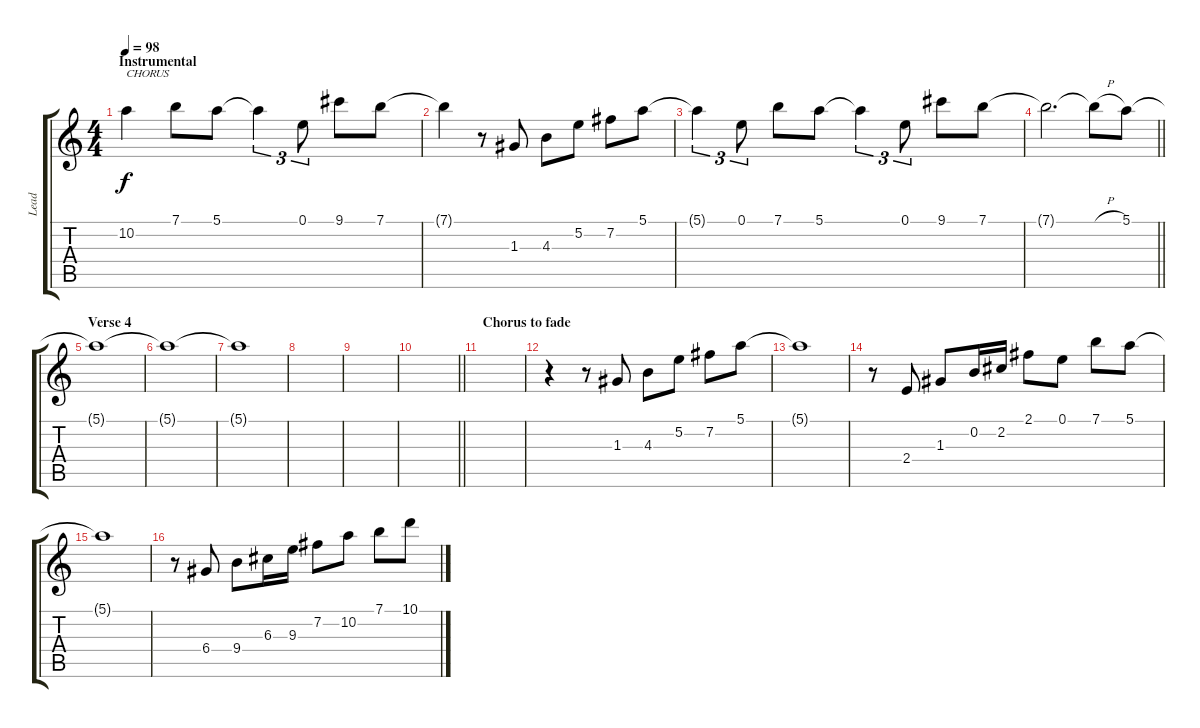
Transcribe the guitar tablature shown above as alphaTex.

\track ("Lead" "Lead") {instrument distortionguitar}
\staff {score tabs}
\tuning (E4 B3 G3 D3 A2 E2) {hide}
\ts (4 4)
\section ("" "Instrumental")
\tempo 98
\clef g2
\ks c
10.2{t}.4{txt "CHORUS" dy f} 7.1.8 5.1.8 5.1{t}.4{tu (3 2)} 0.1.8{tu (3 2)} 9.1.8 7.1.8 |
7.1{t}.4 r.8 1.3.8 4.3.8 5.2.8 7.2.8 5.1.8 |
5.1{t}.4{tu (3 2)} 0.1.8{tu (3 2)} 7.1.8 5.1.8 5.1{t}.4{tu (3 2)} 0.1.8{tu (3 2)} 9.1.8 7.1.8 |
\barLineRight lightlight
7.1{t}.2{d volume 2} 7.1{h t}.8 5.1.8 |
\section ("" "Verse 4")
5.1{t}.1 |
5.1{t}.1 |
5.1{t}.1 |
|
|
\barLineRight lightlight
|
\section ("" "Chorus to fade")
|
r.4{balance 11} r.8 1.3.8 4.3.8 5.2.8 7.2.8 5.1.8 |
5.1{t}.1 |
r.8 2.4.8 1.3.8 0.2.16 2.2.16 2.1.8 0.1.8 7.1.8 5.1.8 |
5.1{t}.1 |
r.8 6.4.8 9.4.8 6.3.16 9.3.16 7.2.8 10.2.8 7.1.8 10.1.8
